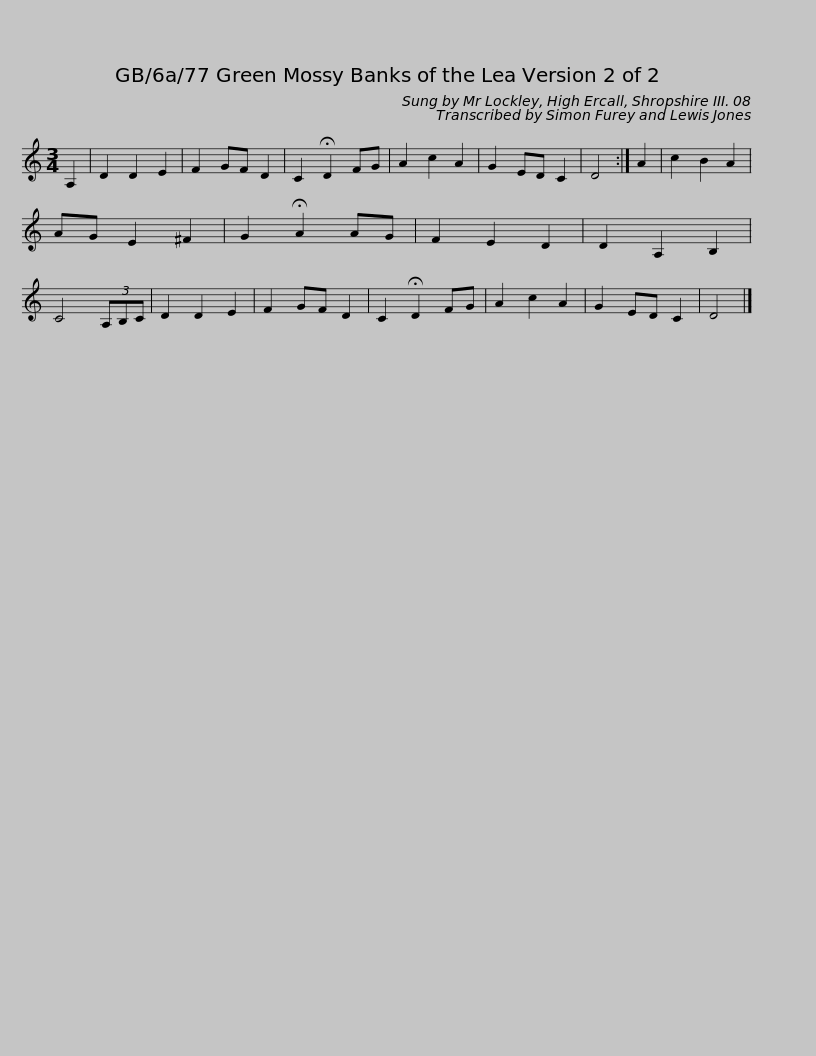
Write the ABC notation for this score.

X:1
L:1/8
M:3/4
I:linebreak $
K:C
V:1 treble
V:1
 A,2 | D2 D2 E2 | F2 GF D2 | C2 !fermata!D2 FG | A2 c2 A2 | %5
 G2 ED C2 | D4 :| A2 | c2 B2 A2 | AG E2 ^F2 | %10
 G2 !fermata!A2 AG |$ F2 E2 D2 | D2 A,2 B,2 | C4 (3A,B,C | D2 D2 E2 | %15
 F2 GF D2 | C2 !fermata!D2 FG | A2 c2 A2 | G2 ED C2 | D4 |] %20
